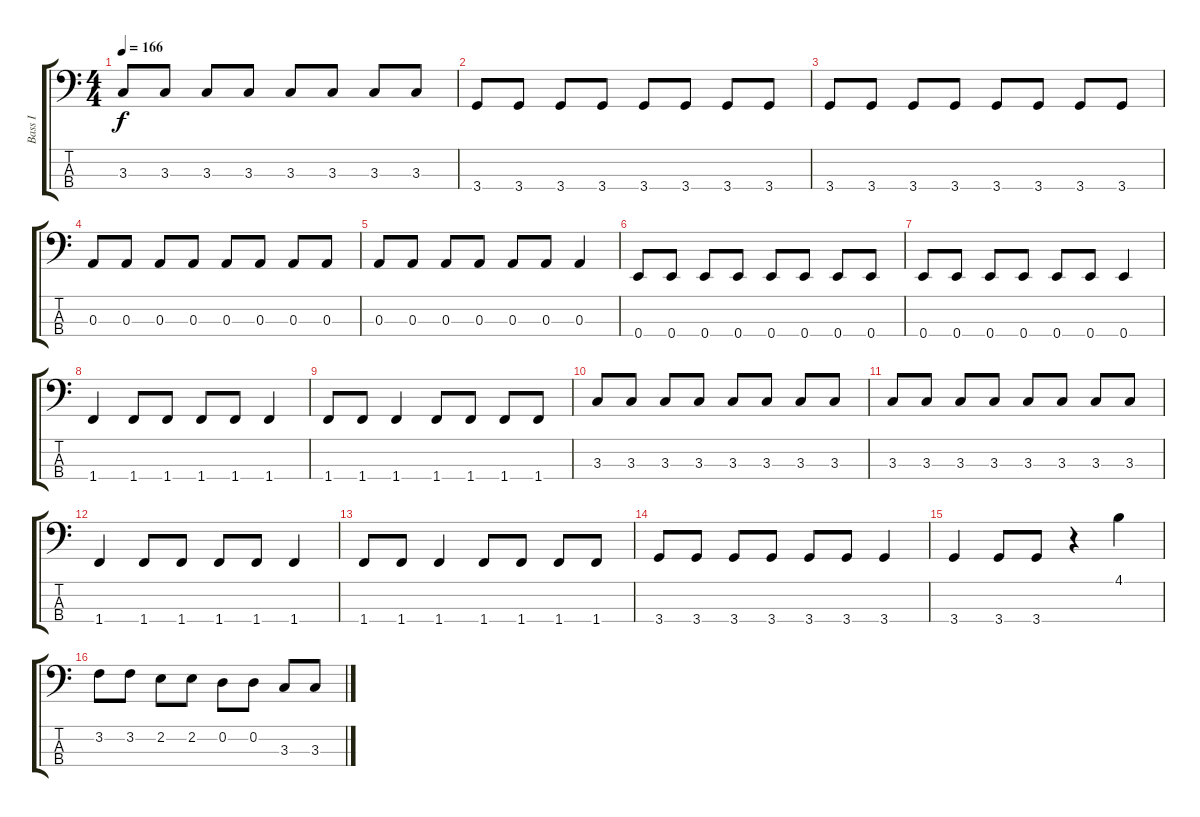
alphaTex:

\track ("Bass I" "Bass I") {instrument electricbassfinger}
\staff {score tabs}
\tuning (G2 D2 A1 E1) {hide}
\ts (4 4)
\tempo 166
\clef f4
\ks c
3.3.8{dy f} 3.3.8 3.3.8 3.3.8 3.3.8 3.3.8 3.3.8 3.3.8 |
3.4.8 3.4.8 3.4.8 3.4.8 3.4.8 3.4.8 3.4.8 3.4.8 |
3.4.8 3.4.8 3.4.8 3.4.8 3.4.8 3.4.8 3.4.8 3.4.8 |
0.3.8 0.3.8 0.3.8 0.3.8 0.3.8 0.3.8 0.3.8 0.3.8 |
0.3.8 0.3.8 0.3.8 0.3.8 0.3.8 0.3.8 0.3.4 |
0.4.8 0.4.8 0.4.8 0.4.8 0.4.8 0.4.8 0.4.8 0.4.8 |
0.4.8 0.4.8 0.4.8 0.4.8 0.4.8 0.4.8 0.4.4 |
1.4.4 1.4.8 1.4.8 1.4.8 1.4.8 1.4.4 |
1.4.8 1.4.8 1.4.4 1.4.8 1.4.8 1.4.8 1.4.8 |
3.3.8 3.3.8 3.3.8 3.3.8 3.3.8 3.3.8 3.3.8 3.3.8 |
3.3.8 3.3.8 3.3.8 3.3.8 3.3.8 3.3.8 3.3.8 3.3.8 |
1.4.4 1.4.8 1.4.8 1.4.8 1.4.8 1.4.4 |
1.4.8 1.4.8 1.4.4 1.4.8 1.4.8 1.4.8 1.4.8 |
3.4.8 3.4.8 3.4.8 3.4.8 3.4.8 3.4.8 3.4.4 |
3.4.4 3.4.8 3.4.8 r.4 4.1.4 |
3.2.8 3.2.8 2.2.8 2.2.8 0.2.8 0.2.8 3.3.8 3.3.8
